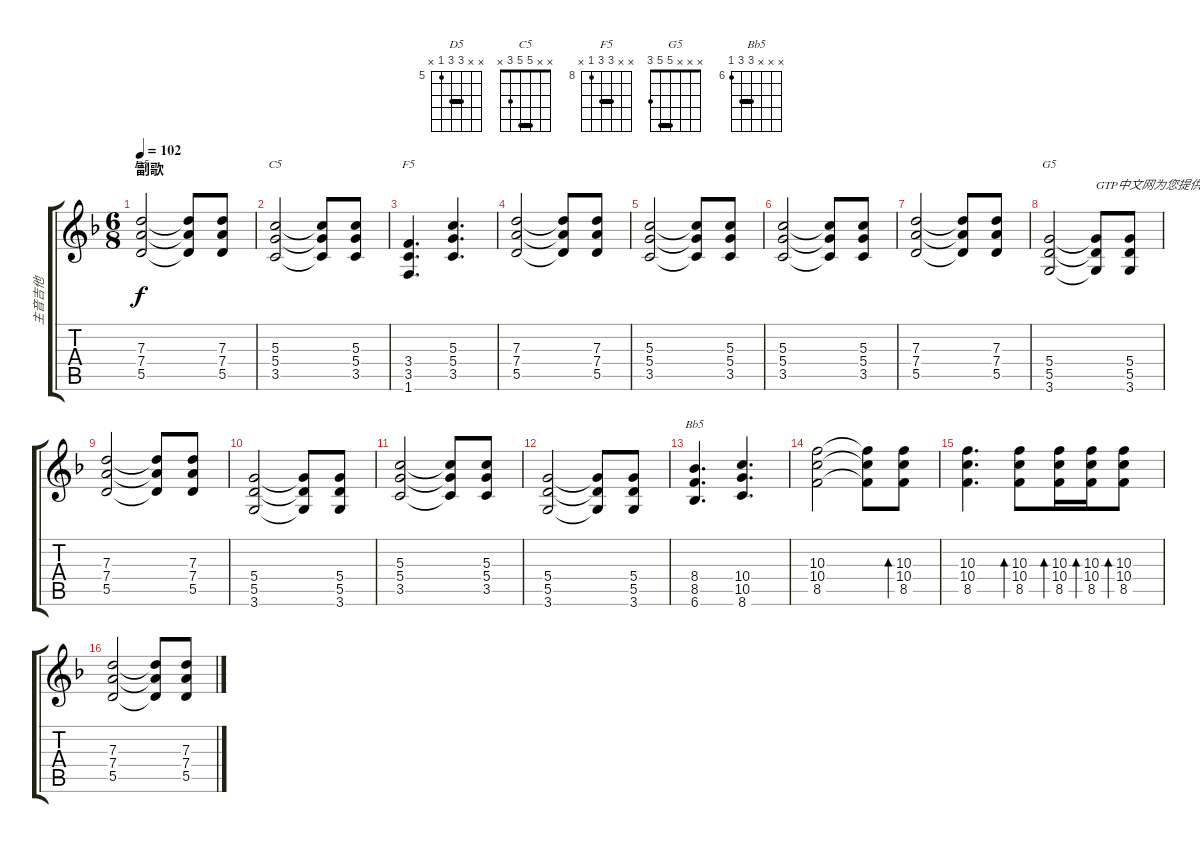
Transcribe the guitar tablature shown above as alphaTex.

\track ("主音吉他" "主音吉他") {instrument distortionguitar}
\staff {score tabs}
\tuning (E4 B3 G3 D3 A2 E2) {hide}
\chord ("D5" x x 7 7 5 x) {firstfret 5 barre 7}
\chord ("C5" x x 5 5 3 x) {barre 5}
\chord ("F5" x x 10 10 8 x) {firstfret 8 barre 10}
\chord ("G5" x x x 5 5 3) {barre 5}
\chord ("Bb5" x x x 8 8 6) {firstfret 6 barre 8}
\ts (6 8)
\section ("" "副歌")
\tempo 102
\clef g2
\ks f
(7.3 7.4 5.5).2{ch "D5" dy f} (7.3{t} 7.4{t} 5.5{t}).8 (7.3 7.4 5.5).8 |
(5.3 5.4 3.5).2{ch "C5"} (5.3{t} 5.4{t} 3.5{t}).8 (5.3 5.4 3.5).8 |
(3.4 3.5 1.6).4{d ch "F5"} (5.3 5.4 3.5).4{d} |
(7.3 7.4 5.5).2 (7.3{t} 7.4{t} 5.5{t}).8 (7.3 7.4 5.5).8 |
(5.3 5.4 3.5).2 (5.3{t} 5.4{t} 3.5{t}).8 (5.3 5.4 3.5).8 |
(5.3 5.4 3.5).2 (5.3{t} 5.4{t} 3.5{t}).8 (5.3 5.4 3.5).8 |
(7.3 7.4 5.5).2 (7.3{t} 7.4{t} 5.5{t}).8 (7.3 7.4 5.5).8 |
(5.4 5.5 3.6).2{ch "G5"} (5.4{t} 5.5{t} 3.6{t}).8{txt "GTP中文网为您提供"} (5.4 5.5 3.6).8 |
(7.3 7.4 5.5).2 (7.3{t} 7.4{t} 5.5{t}).8 (7.3 7.4 5.5).8 |
(5.4 5.5 3.6).2 (5.4{t} 5.5{t} 3.6{t}).8 (5.4 5.5 3.6).8 |
(5.3 5.4 3.5).2 (5.3{t} 5.4{t} 3.5{t}).8 (5.3 5.4 3.5).8 |
(5.4 5.5 3.6).2 (5.4{t} 5.5{t} 3.6{t}).8 (5.4 5.5 3.6).8 |
(8.4 8.5 6.6).4{d ch "Bb5"} (10.4 10.5 8.6).4{d} |
(10.3 10.4 8.5).2 (10.3{t} 10.4{t} 8.5{t}).8 (10.3 10.4 8.5).8{bd 30} |
(10.3 10.4 8.5).4{d} (10.3 10.4 8.5).8{bd 30} (10.3 10.4 8.5).16{bd 30} (10.3 10.4 8.5).16{bd 30} (10.3 10.4 8.5).8{bd 30} |
(7.3 7.4 5.5).2 (7.3{t} 7.4{t} 5.5{t}).8 (7.3 7.4 5.5).8
